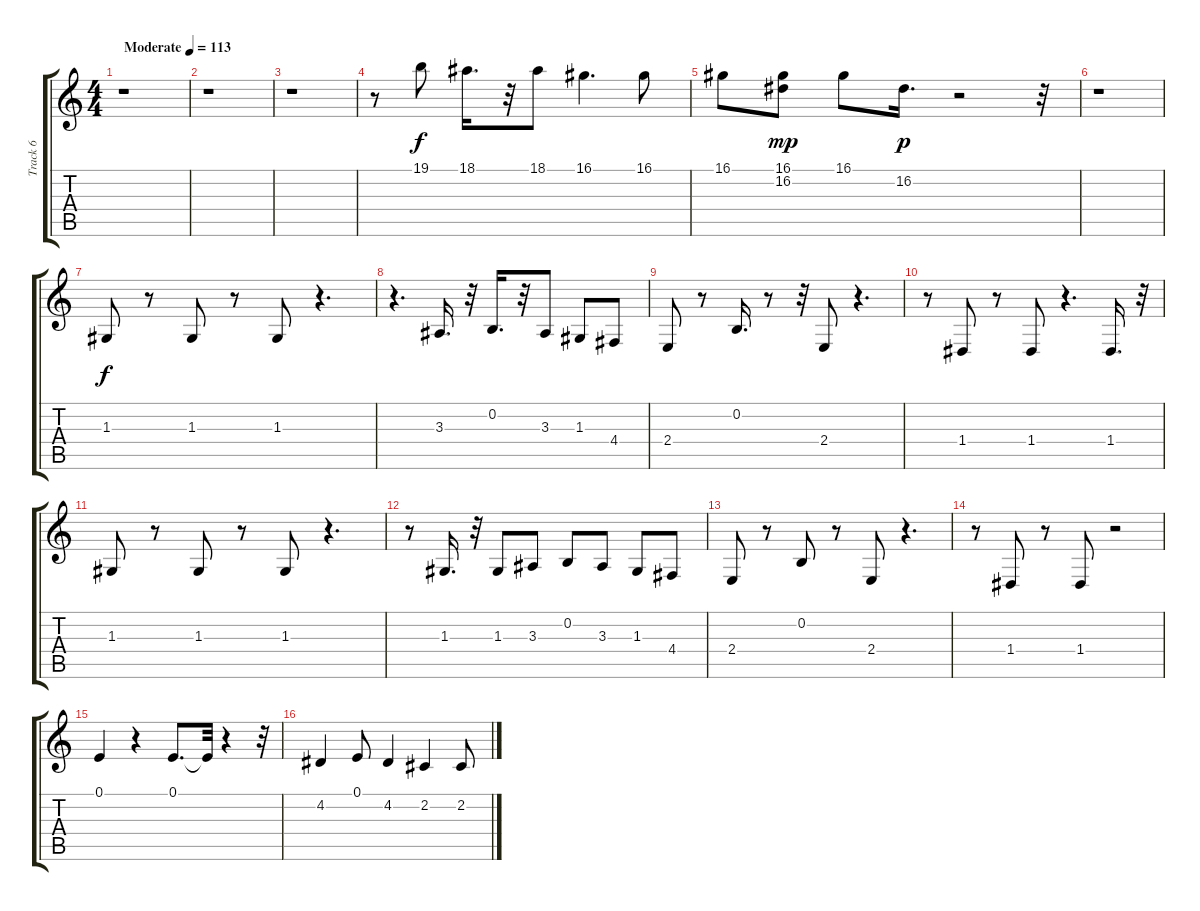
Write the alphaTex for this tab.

\track ("Track 6" "Track 6") {instrument panflute}
\staff {score tabs}
\tuning (E4 B3 G3 D3 A2 E2) {hide}
\ts (4 4)
\tempo (113 "Moderate")
\clef g2
\ks c
r.1{dy f instrument panflute} |
r.1 |
r.1 |
r.8 19.1.8 18.1.16{d} r.32 18.1.8 16.1.4{d} 16.1.8 |
16.1.8 (16.1 16.2).8{dy mp} 16.1.8 16.2.16{d dy p} r.2 r.32 |
r.1 |
1.3.8{dy f} r.8 1.3.8 r.8 1.3.8 r.4{d} |
r.4{d} 3.3.16{d} r.32 0.2.16{d} r.32 3.3.8 1.3.8 4.4.8 |
2.4.8 r.8 0.2.16{d} r.8 r.32 2.4.8 r.4{d} |
r.8 1.4.8 r.8 1.4.8 r.4{d} 1.4.16{d} r.32 |
1.3.8 r.8 1.3.8 r.8 1.3.8 r.4{d} |
r.8 1.3.16{d} r.32 1.3.8 3.3.8 0.2.8 3.3.8 1.3.8 4.4.8 |
2.4.8 r.8 0.2.8 r.8 2.4.8 r.4{d} |
r.8 1.4.8 r.8 1.4.8 r.2 |
0.1.4 r.4 0.1.8{d} 0.1{t}.32 r.4 r.32 |
4.2.4 0.1.8 4.2.4 2.2.4 2.2.8
